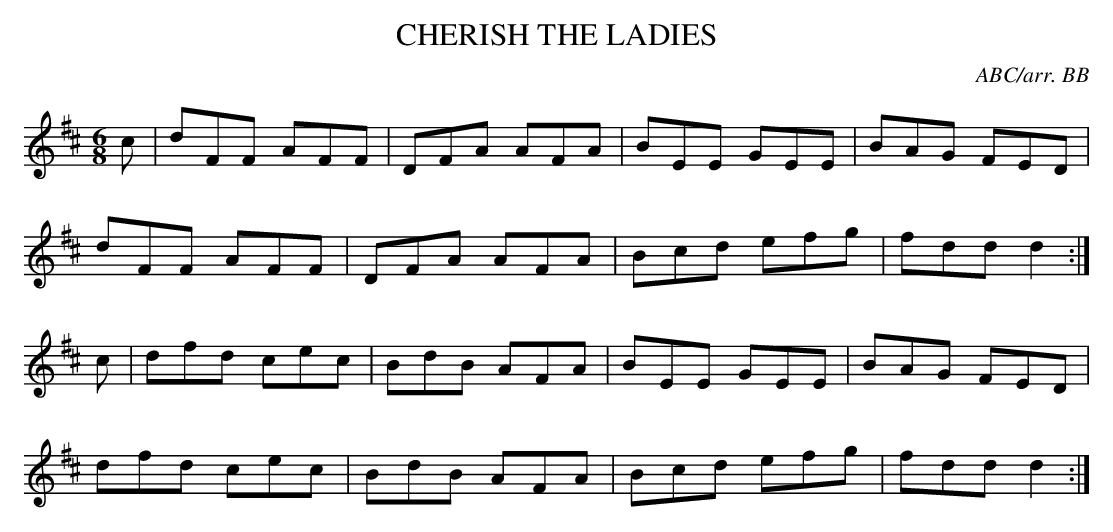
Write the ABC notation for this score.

X:1
T:CHERISH THE LADIES
C:ABC/arr. BB
L:1/8
M:6/8
K:D
c|dFF AFF|DFA AFA|BEE GEE|BAG FED|
dFF AFF|DFA AFA|Bcd efg|fdd d2:|
c|dfd cec|BdB AFA|BEE GEE|BAG FED|
dfd cec|BdB AFA|Bcd efg|fdd d2:|
